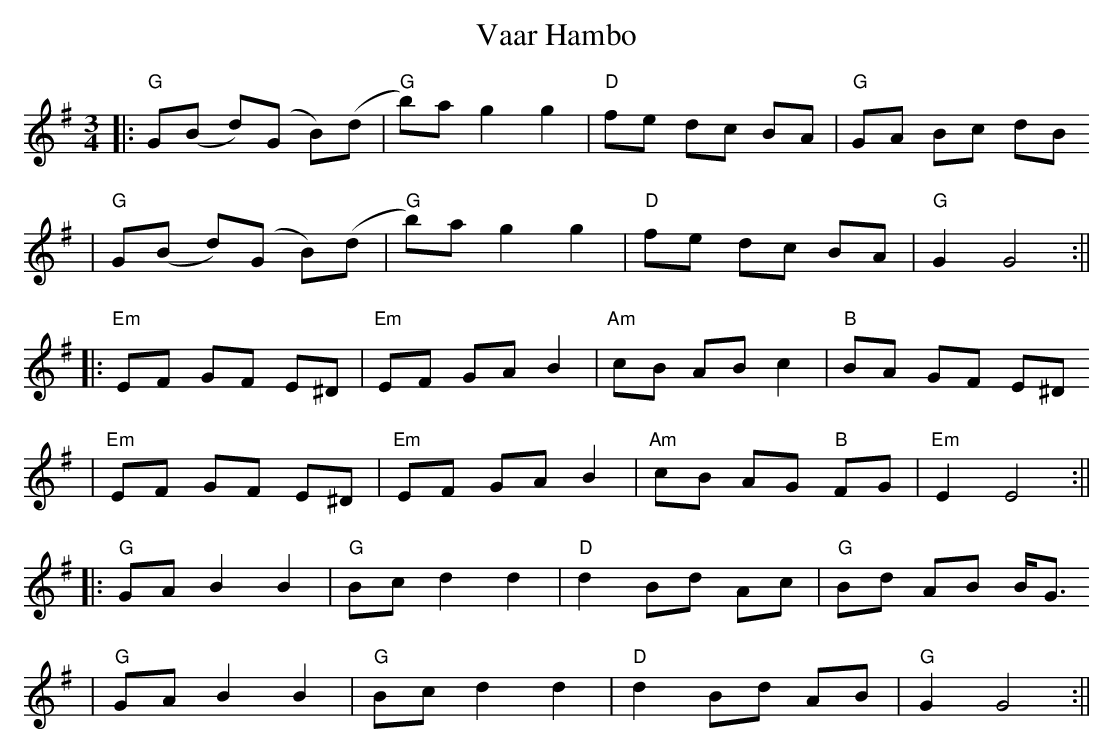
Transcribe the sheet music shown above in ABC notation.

X:1
T:Vaar Hambo
M:3/4
L:1/8
K:G
||: "G"G(B d)(G B)(d | "G"b)a g2 g2 | "D"fe dc BA | "G"GA Bc dB
  | "G"G(B d)(G B)(d | "G"b)a g2 g2 | "D"fe dc BA | "G"G2 G4 :||
||: "Em"EF GF E^D | "Em"EF GA B2 | "Am"cB AB c2 | "B"BA GF E^D
  | "Em"EF GF E^D | "Em"EF GA B2 | "Am"cB AG "B"FG | "Em"E2 E4 :||
||: "G"GA B2 B2 | "G" Bc d2 d2 | "D"d2 Bd Ac | "G"Bd AB B<G
  | "G"GA B2 B2 | "G" Bc d2 d2 | "D"d2 Bd AB | "G"G2 G4 :||
